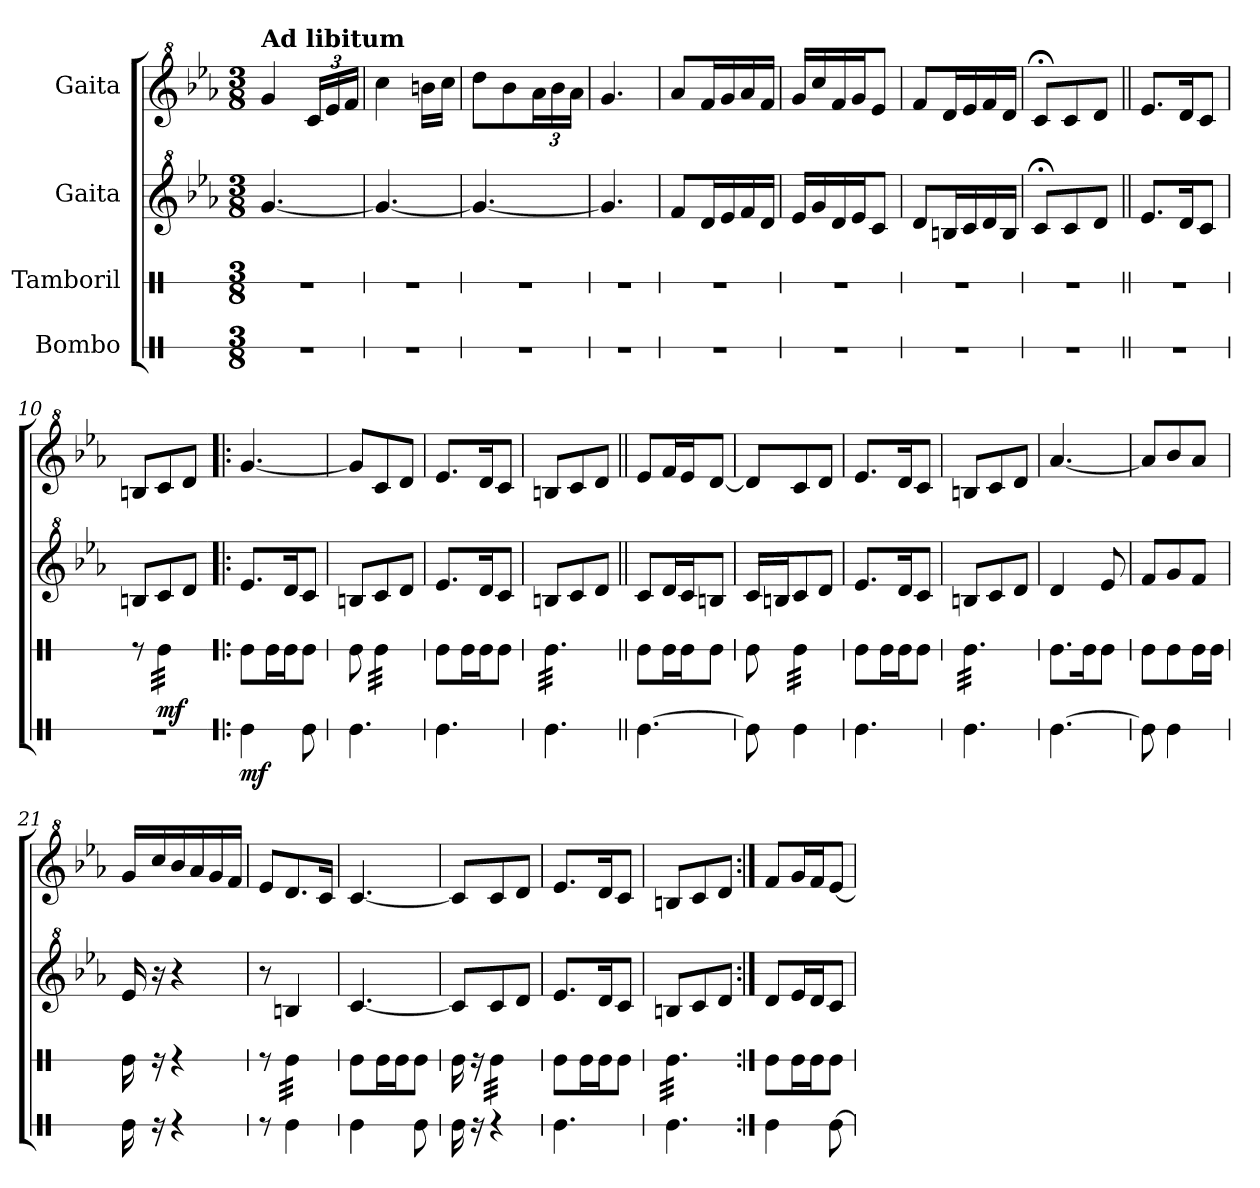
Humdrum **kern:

**kern	**dynam	**kern	**dynam	**kern	**kern
*part4	*part4	*part3	*part3	*part2	*part1
*staff4	*staff4	*staff3	*staff3	*staff2	*staff1
*I"Bombo	*	*I"Tamboril	*	*I"Gaita	*I"Gaita
*stria1	*	*stria1	*	*	*
*clefX	*	*clefX	*	*clefG^2	*clefG^2
*k[]	*	*k[]	*	*k[b-e-a-]	*k[b-e-a-]
*	*	*	*	*E-:	*E-:
*M3/8	*	*M3/8	*	*M3/8	*M3/8
*MM75	*	*MM75	*	*MM75	*MM75
=1	=1	=1	=1	=1	=1
!	!	!	!	!	!LO:TX:a:B:t=Ad libitum
4.r	.	4.r	.	[4.gg/	4gg/
*	*	*	*	*	*Xbrackettup
.	.	.	.	.	24cc/LL
.	.	.	.	.	24ee-/
.	.	.	.	.	24ff/JJ
=2	=2	=2	=2	=2	=2
4.r	.	4.r	.	4.gg/_	4ccc\
.	.	.	.	.	16bbn\LL
.	.	.	.	.	16ccc\JJ
=3	=3	=3	=3	=3	=3
4.r	.	4.r	.	4.gg/_	8ddd\L
.	.	.	.	.	8bb-\
.	.	.	.	.	24aa-\L
.	.	.	.	.	24bb-\
.	.	.	.	.	24aa-\JJ
=4	=4	=4	=4	=4	=4
4.r	.	4.r	.	4.gg/]	4.gg/
=5	=5	=5	=5	=5	=5
4.r	.	4.r	.	8ff/L	8aa-/L
.	.	.	.	16dd/L	16ff/L
.	.	.	.	16ee-/	16gg/
.	.	.	.	16ff/	16aa-/
.	.	.	.	16dd/JJ	16ff/JJ
=6	=6	=6	=6	=6	=6
4.r	.	4.r	.	16ee-/LL	16gg/LL
.	.	.	.	16gg/	16ccc/
.	.	.	.	16dd/	16ff/
.	.	.	.	16ee-/J	16gg/J
.	.	.	.	8cc/J	8ee-/J
=7	=7	=7	=7	=7	=7
4.r	.	4.r	.	8dd/L	8ff/L
.	.	.	.	16bn/L	16dd/L
.	.	.	.	16cc/	16ee-/
.	.	.	.	16dd/	16ff/
.	.	.	.	16b/JJ	16dd/JJ
=8	=8	=8	=8	=8	=8
4.r	.	4.r	.	8cc;</L	8cc;</L
.	.	.	.	8cc/	8cc/
.	.	.	.	8dd/J	8dd/J
!!LO:LB:g=z
=9||	=9||	=9||	=9||	=9||	=9||
*	*	*	*	*	*MM114
4.r	.	4.r	.	8.ee-/L	8.ee-/L
.	.	.	.	16dd/K	16dd/K
.	.	.	.	8cc/J	8cc/J
=10	=10	=10	=10	=10	=10
4.r	.	8r	.	8bn/L	8bn/L
!	!	!	!LO:DY:b	!	!
*	*	*tremolo	*	*	*
.	.	32Re\LLL	mf	8cc/	8cc/
.	.	32Re\	.	.	.
.	.	32Re\	.	.	.
.	.	32Re\	.	.	.
.	.	32Re\	.	8dd/J	8dd/J
.	.	32Re\	.	.	.
.	.	32Re\	.	.	.
.	.	32Re\JJJ	.	.	.
*	*	*Xtremolo	*	*	*
=11!|:	=11!|:	=11!|:	=11!|:	=11!|:	=11!|:
!	!LO:DY:b	!	!	!	!
4Re\	mf	8Re\L	.	8.ee-/L	[4.gg/
.	.	16Re\L	.	.	.
.	.	16Re\J	.	16dd/K	.
8Re\	.	8Re\J	.	8cc/J	.
=12	=12	=12	=12	=12	=12
4.Re\	.	8Re\	.	8bn/L	8gg/L]
*	*	*tremolo	*	*	*
.	.	32Re\LLL	.	8cc/	8cc/
.	.	32Re\	.	.	.
.	.	32Re\	.	.	.
.	.	32Re\	.	.	.
.	.	32Re\	.	8dd/J	8dd/J
.	.	32Re\	.	.	.
.	.	32Re\	.	.	.
.	.	32Re\JJJ	.	.	.
*	*	*Xtremolo	*	*	*
=13	=13	=13	=13	=13	=13
4.Re\	.	8Re\L	.	8.ee-/L	8.ee-/L
.	.	16Re\L	.	.	.
.	.	16Re\J	.	16dd/K	16dd/K
.	.	8Re\J	.	8cc/J	8cc/J
=14	=14	=14	=14	=14	=14
*	*	*tremolo	*	*	*
4.Re\	.	32Re\LLL	.	8bn/L	8bn/L
.	.	32Re\	.	.	.
.	.	32Re\	.	.	.
.	.	32Re\	.	.	.
.	.	32Re\	.	8cc/	8cc/
.	.	32Re\	.	.	.
.	.	32Re\	.	.	.
.	.	32Re\	.	.	.
.	.	32Re\	.	8dd/J	8dd/J
.	.	32Re\	.	.	.
.	.	32Re\	.	.	.
.	.	32Re\JJJ	.	.	.
*	*	*Xtremolo	*	*	*
=15||	=15||	=15||	=15||	=15||	=15||
[4.Re\	.	8Re\L	.	8cc/L	8ee-/L
.	.	16Re\L	.	16dd/L	16ff/L
.	.	16Re\J	.	16cc/J	16ee-/J
.	.	8Re\J	.	8bn/J	[8dd/J
=16	=16	=16	=16	=16	=16
8Re\]	.	8Re\	.	16cc/LL	8dd/L]
.	.	.	.	16bn/J	.
*	*	*tremolo	*	*	*
4Re\	.	32Re\LLL	.	8cc/	8cc/
.	.	32Re\	.	.	.
.	.	32Re\	.	.	.
.	.	32Re\	.	.	.
.	.	32Re\	.	8dd/J	8dd/J
.	.	32Re\	.	.	.
.	.	32Re\	.	.	.
.	.	32Re\JJJ	.	.	.
*	*	*Xtremolo	*	*	*
=17	=17	=17	=17	=17	=17
4.Re\	.	8Re\L	.	8.ee-/L	8.ee-/L
.	.	16Re\L	.	.	.
.	.	16Re\J	.	16dd/K	16dd/K
.	.	8Re\J	.	8cc/J	8cc/J
!!LO:LB:g=z
=18	=18	=18	=18	=18	=18
*	*	*tremolo	*	*	*
4.Re\	.	32Re\LLL	.	8bn/L	8bn/L
.	.	32Re\	.	.	.
.	.	32Re\	.	.	.
.	.	32Re\	.	.	.
.	.	32Re\	.	8cc/	8cc/
.	.	32Re\	.	.	.
.	.	32Re\	.	.	.
.	.	32Re\	.	.	.
.	.	32Re\	.	8dd/J	8dd/J
.	.	32Re\	.	.	.
.	.	32Re\	.	.	.
.	.	32Re\JJJ	.	.	.
*	*	*Xtremolo	*	*	*
=19	=19	=19	=19	=19	=19
[4.Re\	.	8.Re\L	.	4dd/	[4.aa-/
.	.	16Re\K	.	.	.
.	.	8Re\J	.	8ee-/	.
=20	=20	=20	=20	=20	=20
8Re\]	.	8Re\L	.	8ff/L	8aa-/L]
4Re\	.	8Re\	.	8gg/	8bb-/
.	.	16Re\L	.	8ff/J	8aa-/J
.	.	16Re\JJ	.	.	.
=21	=21	=21	=21	=21	=21
16Re\	.	16Re\	.	16ee-/	16gg/LL
16r	.	16r	.	16r	16ccc/
4r	.	4r	.	4r	16bb-/
.	.	.	.	.	16aa-/
.	.	.	.	.	16gg/
.	.	.	.	.	16ff/JJ
=22	=22	=22	=22	=22	=22
8r	.	8r	.	8r	8ee-/L
*	*	*tremolo	*	*	*
4Re\	.	32Re\LLL	.	4bn/	8.dd/
.	.	32Re\	.	.	.
.	.	32Re\	.	.	.
.	.	32Re\	.	.	.
.	.	32Re\	.	.	.
.	.	32Re\	.	.	.
.	.	32Re\	.	.	16cc/Jk
.	.	32Re\JJJ	.	.	.
*	*	*Xtremolo	*	*	*
=23	=23	=23	=23	=23	=23
4Re\	.	8Re\L	.	[4.cc/	[4.cc/
.	.	16Re\L	.	.	.
.	.	16Re\J	.	.	.
8Re\	.	8Re\J	.	.	.
=24	=24	=24	=24	=24	=24
16Re\	.	16Re\	.	8cc/L]	8cc/L]
16r	.	16r	.	.	.
*	*	*tremolo	*	*	*
4r	.	32Re\LLL	.	8cc/	8cc/
.	.	32Re\	.	.	.
.	.	32Re\	.	.	.
.	.	32Re\	.	.	.
.	.	32Re\	.	8dd/J	8dd/J
.	.	32Re\	.	.	.
.	.	32Re\	.	.	.
.	.	32Re\JJJ	.	.	.
*	*	*Xtremolo	*	*	*
=25	=25	=25	=25	=25	=25
4.Re\	.	8Re\L	.	8.ee-/L	8.ee-/L
.	.	16Re\L	.	.	.
.	.	16Re\J	.	16dd/K	16dd/K
.	.	8Re\J	.	8cc/J	8cc/J
=26	=26	=26	=26	=26	=26
*	*	*tremolo	*	*	*
4.Re\	.	32Re\LLL	.	8bn/L	8bn/L
.	.	32Re\	.	.	.
.	.	32Re\	.	.	.
.	.	32Re\	.	.	.
.	.	32Re\	.	8cc/	8cc/
.	.	32Re\	.	.	.
.	.	32Re\	.	.	.
.	.	32Re\	.	.	.
.	.	32Re\	.	8dd/J	8dd/J
.	.	32Re\	.	.	.
.	.	32Re\	.	.	.
.	.	32Re\JJJ	.	.	.
*	*	*Xtremolo	*	*	*
!!LO:PB:g=z
=27:|!	=27:|!	=27:|!	=27:|!	=27:|!	=27:|!
4Re\	.	8Re\L	.	8dd/L	8ff/L
.	.	16Re\L	.	16ee-/L	16gg/L
.	.	16Re\J	.	16dd/J	16ff/J
[8Re\	.	8Re\J	.	8cc/J	[8ee-/J
=	=	=	=	=	=
*-	*-	*-	*-	*-	*-
